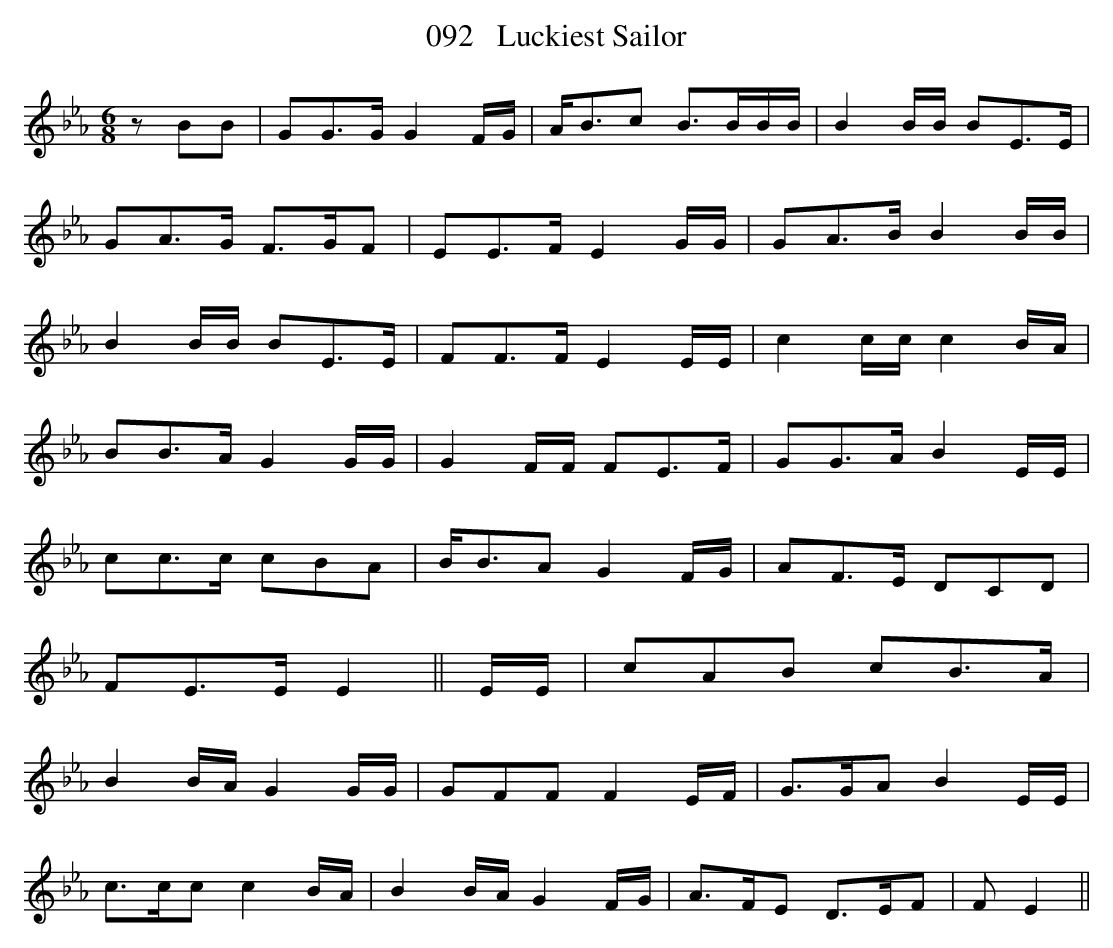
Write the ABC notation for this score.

X:1
T:092   Luckiest Sailor
M:6/8
K:Eb
zBB|GG>G G2 F/2G/2|A<Bc B3/2B/2B/2B/2|B2 B/2B/2 BE>E|
GA>G F>GF|EE>F E2 G/2G/2|GA>B B2 B/2B/2|
B2 B/2B/2 BE>E|FF>F E2 E/2E/2|c2 c/2c/2 c2 B/2A/2|
BB>A G2 G/2G/2|G2 F/2F/2 FE>F|GG>A B2 E/2E/2|
cc>c cBA|B<BA G2 F/2G/2|AF>E DCD|
FE>E E2 ||E/2E/2|cAB cB>A|
B2 B/2A/2 G2 G/2G/2|GFF F2 E/2F/2|G>GA B2 E/2E/2|
c>cc c2 B/2A/2|B2 B/2A/2 G2 F/2G/2|A>FE D>EF|F E2||
